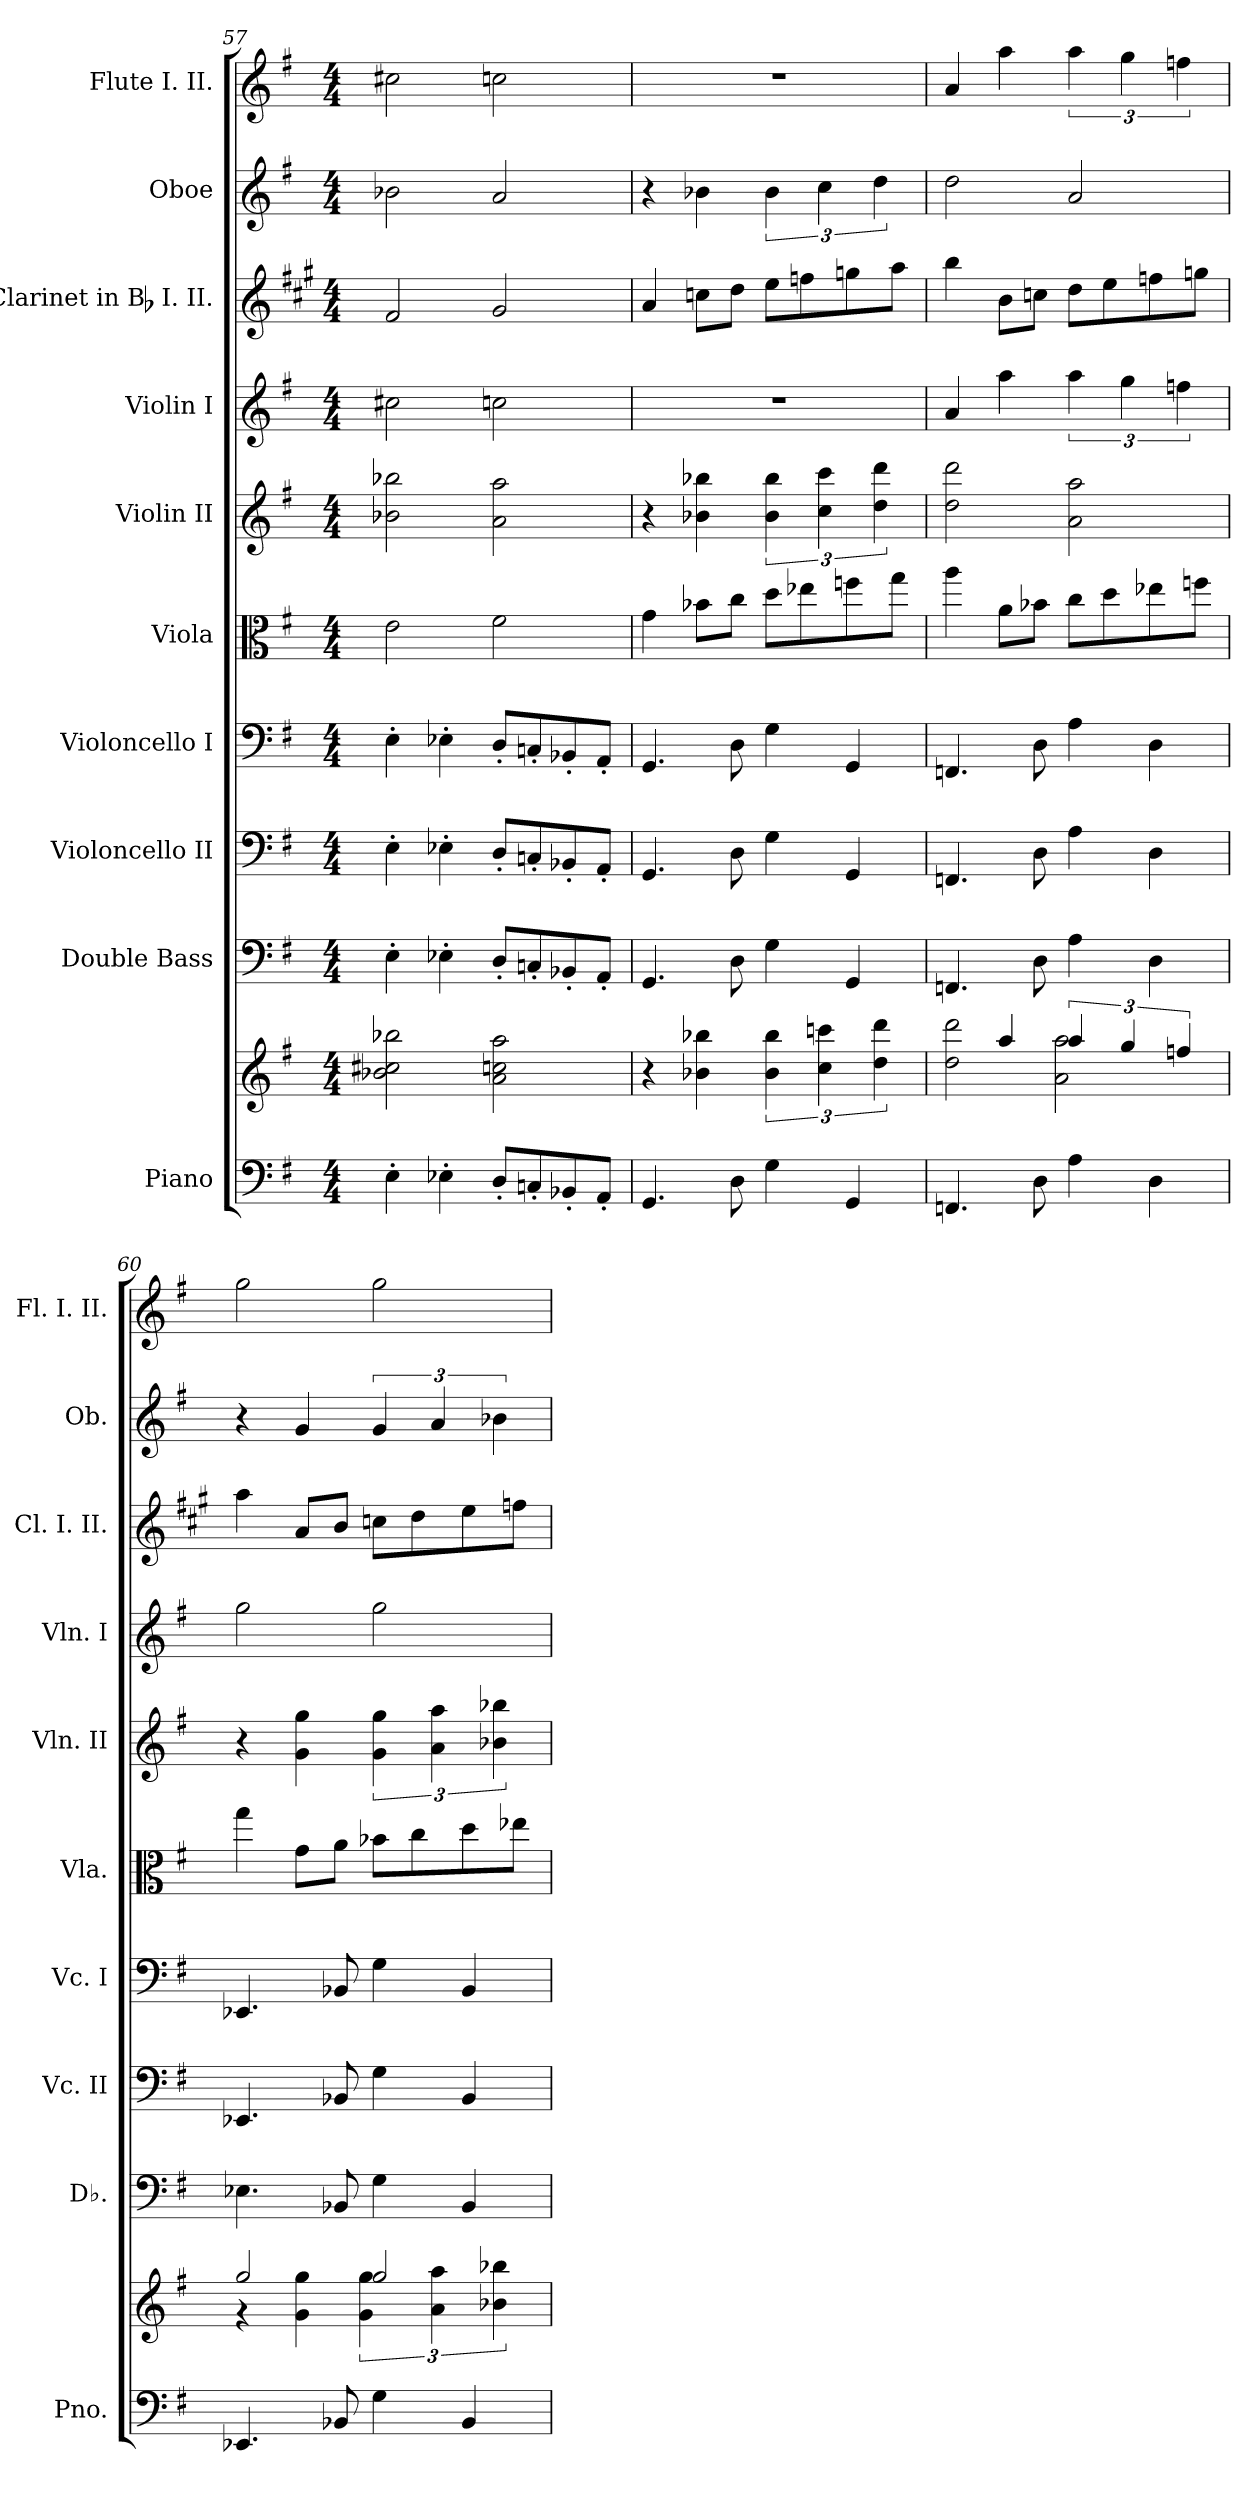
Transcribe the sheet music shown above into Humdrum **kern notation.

**kern	**kern	**kern	**kern	**kern	**kern	**kern	**kern	**kern	**kern	**kern
*part10	*part10	*part9	*part8	*part7	*part6	*part5	*part4	*part3	*part2	*part1
*staff11	*staff10	*staff9	*staff8	*staff7	*staff6	*staff5	*staff4	*staff3	*staff2	*staff1
*I"Piano	*	*I"Double Bass	*I"Violoncello II	*I"Violoncello I	*I"Viola	*I"Violin II	*I"Violin I	*I"Clarinet in Bb I. II.	*I"Oboe	*I"Flute I. II.
*I'Pno.	*	*I'Db.	*I'Vc. II	*I'Vc. I	*I'Vla.	*I'Vln. II	*I'Vln. I	*I'Cl. I. II.	*I'Ob.	*I'Fl. I. II.
*clefF4	*clefG2	*clefF4	*clefF4	*clefF4	*clefC3	*clefG2	*clefG2	*clefG2	*clefG2	*clefG2
*	*	*ITrd7c12	*	*	*	*	*	*ITrd1c2	*	*
*k[f#]	*k[f#]	*k[f#]	*k[f#]	*k[f#]	*k[f#]	*k[f#]	*k[f#]	*k[f#]	*k[f#]	*k[f#]
*G:	*G:	*G:	*G:	*G:	*G:	*G:	*G:	*G:	*G:	*G:
*M4/4	*M4/4	*M4/4	*M4/4	*M4/4	*M4/4	*M4/4	*M4/4	*M4/4	*M4/4	*M4/4
=57	=57	=57	=57	=57	=57	=57	=57	=57	=57	=57
4E'\	2b-X\ 2cc#X\ 2bb-X\	4EE'\	4E'\	4E'\	2e\	2b-X\ 2bb-X\	2cc#X\	2e/	2b-X\	2cc#X\
4E-X'\	.	4EE-X'\	4E-X'\	4E-X'\	.	.	.	.	.	.
8D'/L	2a\ 2ccn\ 2aa\	8DD'/L	8D'/L	8D'/L	2f#\	2a\ 2aa\	2ccn\	2f#/	2a/	2ccn\
8Cn'/	.	8CCn'/	8Cn'/	8Cn'/	.	.	.	.	.	.
8BB-X'/	.	8BBB-X'/	8BB-X'/	8BB-X'/	.	.	.	.	.	.
8AA'/J	.	8AAA'/J	8AA'/J	8AA'/J	.	.	.	.	.	.
!!LO:PB:g=z
=58	=58	=58	=58	=58	=58	=58	=58	=58	=58	=58
4.GG/	4r	4.GGG/	4.GG/	4.GG/	4g\	4r	1r	4g/	4r	1r
.	4b-X\ 4bb-X\	.	.	.	8b-X\L	4b-X\ 4bb-X\	.	8b-X\L	4b-X\	.
8D\	.	8DD\	8D\	8D\	8cc\J	.	.	8cc\J	.	.
4G\	6b-\ 6bb-\	4GG\	4G\	4G\	8dd\L	6b-\ 6bb-\	.	8dd\L	6b-\	.
.	.	.	.	.	8ee-X\	.	.	8ee-X\	.	.
.	6cc\ 6cccn\	.	.	.	.	6cc\ 6ccc\	.	.	6cc\	.
4GG/	.	4GGG/	4GG/	4GG/	8ffn\	.	.	8ffn\	.	.
.	6dd\ 6ddd\	.	.	.	.	6dd\ 6ddd\	.	.	6dd\	.
.	.	.	.	.	8gg\J	.	.	8gg\J	.	.
=59	=59	=59	=59	=59	=59	=59	=59	=59	=59	=59
*	*^	*	*	*	*	*	*	*	*	*
4.FFn/	4ryy	2dd\ 2ddd\	4.FFFn/	4.FFn/	4.FFn/	4aa\	2dd\ 2ddd\	4a/	4aa\	2dd\	4a/
.	4aa/	.	.	.	.	8a\L	.	4aa\	8a\L	.	4aa\
8D\	.	.	8DD\	8D\	8D\	8b-X\J	.	.	8b-X\J	.	.
4A\	6aa/	2a\ 2aa\	4AA\	4A\	4A\	8cc\L	2a\ 2aa\	6aa\	8cc\L	2a/	6aa\
.	.	.	.	.	.	8dd\	.	.	8dd\	.	.
.	6gg/	.	.	.	.	.	.	6gg\	.	.	6gg\
4D\	.	.	4DD\	4D\	4D\	8ee-X\	.	.	8ee-X\	.	.
.	6ffn/	.	.	.	.	.	.	6ffn\	.	.	6ffn\
.	.	.	.	.	.	8ffn\J	.	.	8ffn\J	.	.
=60	=60	=60	=60	=60	=60	=60	=60	=60	=60	=60	=60
4.EE-X/	2gg/	4r	4.EE-X\	4.EE-X/	4.EE-X/	4gg\	4r	2gg\	4gg\	4r	2gg\
.	.	4g\ 4gg\	.	.	.	8g\L	4g\ 4gg\	.	8g/L	4g/	.
8BB-X/	.	.	8BBB-X/	8BB-X/	8BB-X/	8a\J	.	.	8a/J	.	.
4G\	2gg/	6g\ 6gg\	4GG\	4G\	4G\	8b-X\L	6g\ 6gg\	2gg\	8b-X\L	6g/	2gg\
.	.	.	.	.	.	8cc\	.	.	8cc\	.	.
.	.	6a\ 6aa\	.	.	.	.	6a\ 6aa\	.	.	6a/	.
4BB-/	.	.	4BBB-/	4BB-/	4BB-/	8dd\	.	.	8dd\	.	.
.	.	6b-X\ 6bb-X\	.	.	.	.	6b-X\ 6bb-X\	.	.	6b-X\	.
.	.	.	.	.	.	8ee-X\J	.	.	8ee-X\J	.	.
*	*v	*v	*	*	*	*	*	*	*	*	*
=	=	=	=	=	=	=	=	=	=	=
*-	*-	*-	*-	*-	*-	*-	*-	*-	*-	*-
